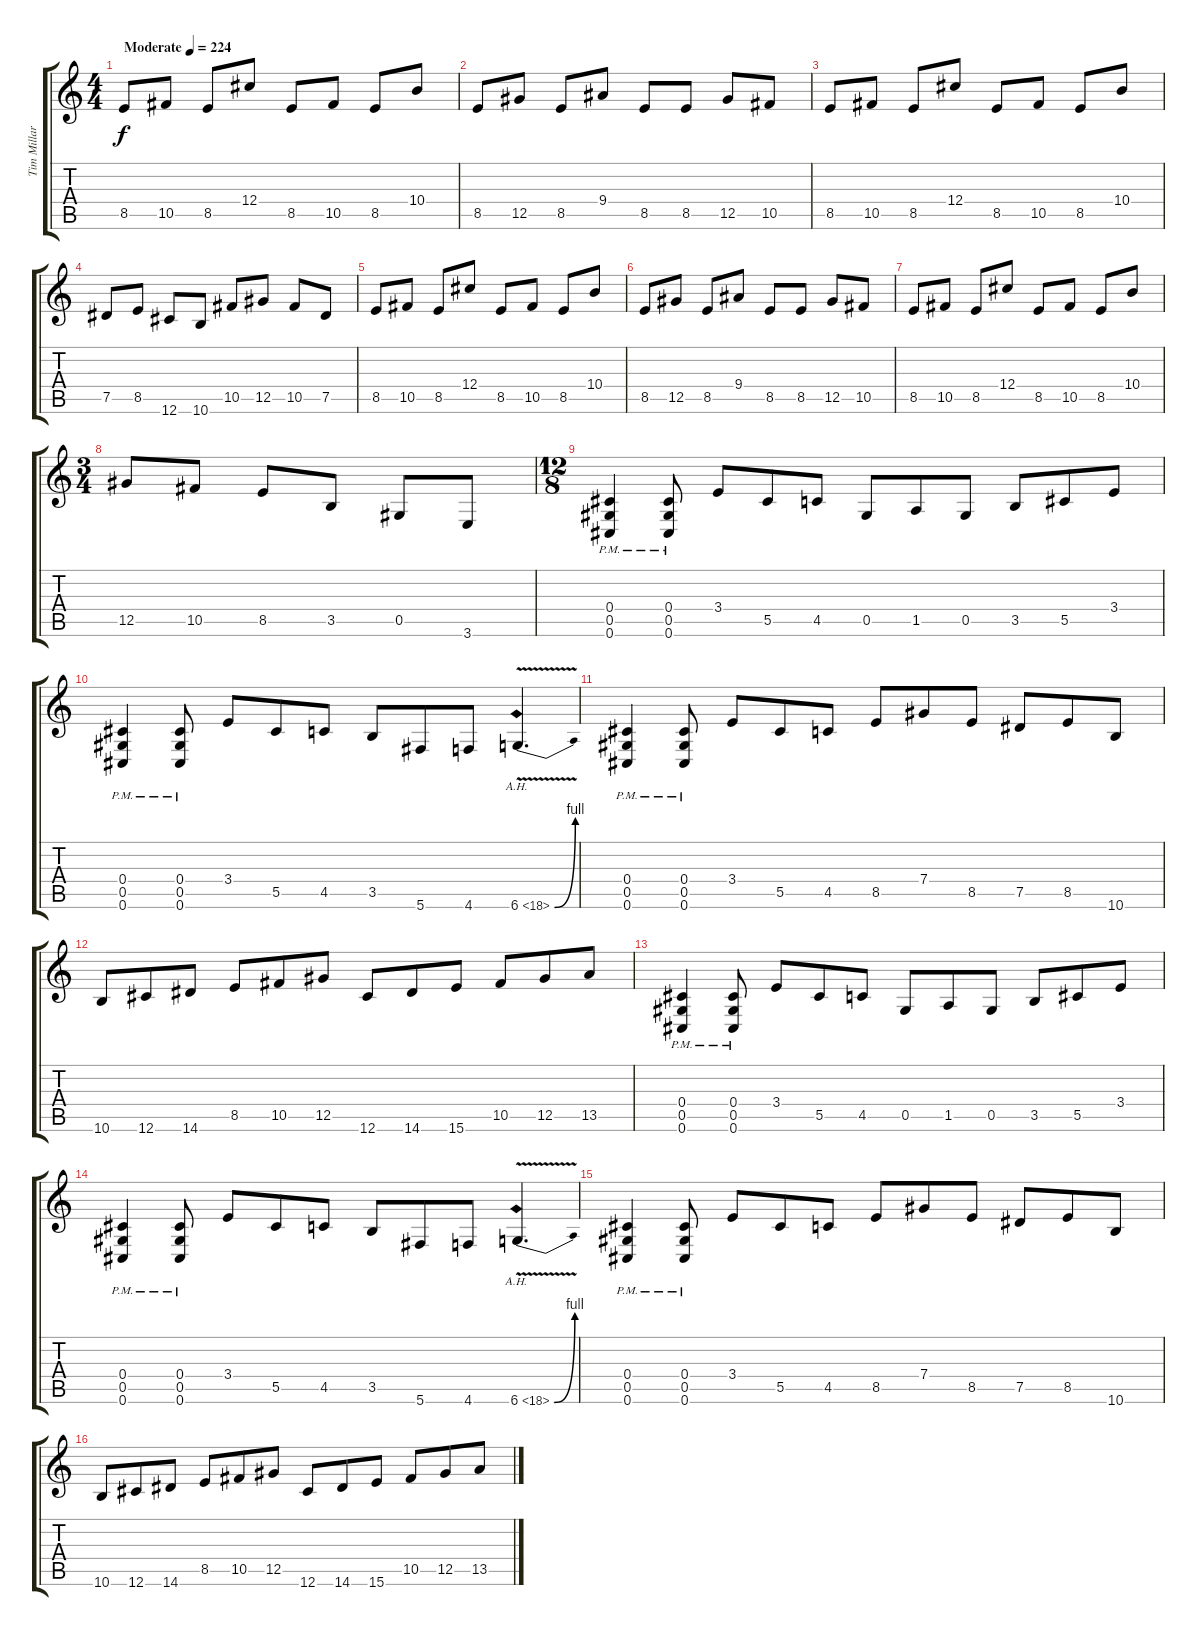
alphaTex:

\track ("Tim Millar" "Tim Millar") {instrument distortionguitar}
\staff {score tabs}
\tuning (Eb4 Bb3 Gb3 Db3 Ab2 Db2) {hide}
\ts (4 4)
\tempo (224 "Moderate")
\clef g2
\ks c
8.5.8{dy f instrument distortionguitar} 10.5.8 8.5.8 12.4.8 8.5.8 10.5.8 8.5.8 10.4.8 |
8.5.8 12.5.8 8.5.8 9.4.8 8.5.8 8.5.8 12.5.8 10.5.8 |
8.5.8 10.5.8 8.5.8 12.4.8 8.5.8 10.5.8 8.5.8 10.4.8 |
7.5.8 8.5.8 12.6.8 10.6.8 10.5.8 12.5.8 10.5.8 7.5.8 |
8.5.8 10.5.8 8.5.8 12.4.8 8.5.8 10.5.8 8.5.8 10.4.8 |
8.5.8 12.5.8 8.5.8 9.4.8 8.5.8 8.5.8 12.5.8 10.5.8 |
8.5.8 10.5.8 8.5.8 12.4.8 8.5.8 10.5.8 8.5.8 10.4.8 |
\ts (3 4)
12.5.8 10.5.8 8.5.8 3.5.8 0.5.8 3.6.8 |
\ts (12 8)
(0.4{pm} 0.5{pm} 0.6{pm}).4 (0.4{pm} 0.5{pm} 0.6{pm}).8 3.4.8 5.5.8 4.5.8 0.5.8 1.5.8 0.5.8 3.5.8 5.5.8 3.4.8 |
(0.4{pm} 0.5{pm} 0.6{pm}).4 (0.4{pm} 0.5{pm} 0.6{pm}).8 3.4.8 5.5.8 4.5.8 3.5.8 5.6.8 4.6.8 6.6{be (bend 0 0 60 4) ah 12 v}.4{d} |
(0.4{pm} 0.5{pm} 0.6{pm}).4 (0.4{pm} 0.5{pm} 0.6{pm}).8 3.4.8 5.5.8 4.5.8 8.5.8 7.4.8 8.5.8 7.5.8 8.5.8 10.6.8 |
10.6.8 12.6.8 14.6.8 8.5.8 10.5.8 12.5.8 12.6.8 14.6.8 15.6.8 10.5.8 12.5.8 13.5.8 |
(0.4{pm} 0.5{pm} 0.6{pm}).4 (0.4{pm} 0.5{pm} 0.6{pm}).8 3.4.8 5.5.8 4.5.8 0.5.8 1.5.8 0.5.8 3.5.8 5.5.8 3.4.8 |
(0.4{pm} 0.5{pm} 0.6{pm}).4 (0.4{pm} 0.5{pm} 0.6{pm}).8 3.4.8 5.5.8 4.5.8 3.5.8 5.6.8 4.6.8 6.6{be (bend 0 0 60 4) ah 12 v}.4{d} |
(0.4{pm} 0.5{pm} 0.6{pm}).4 (0.4{pm} 0.5{pm} 0.6{pm}).8 3.4.8 5.5.8 4.5.8 8.5.8 7.4.8 8.5.8 7.5.8 8.5.8 10.6.8 |
10.6.8 12.6.8 14.6.8 8.5.8 10.5.8 12.5.8 12.6.8 14.6.8 15.6.8 10.5.8 12.5.8 13.5.8
